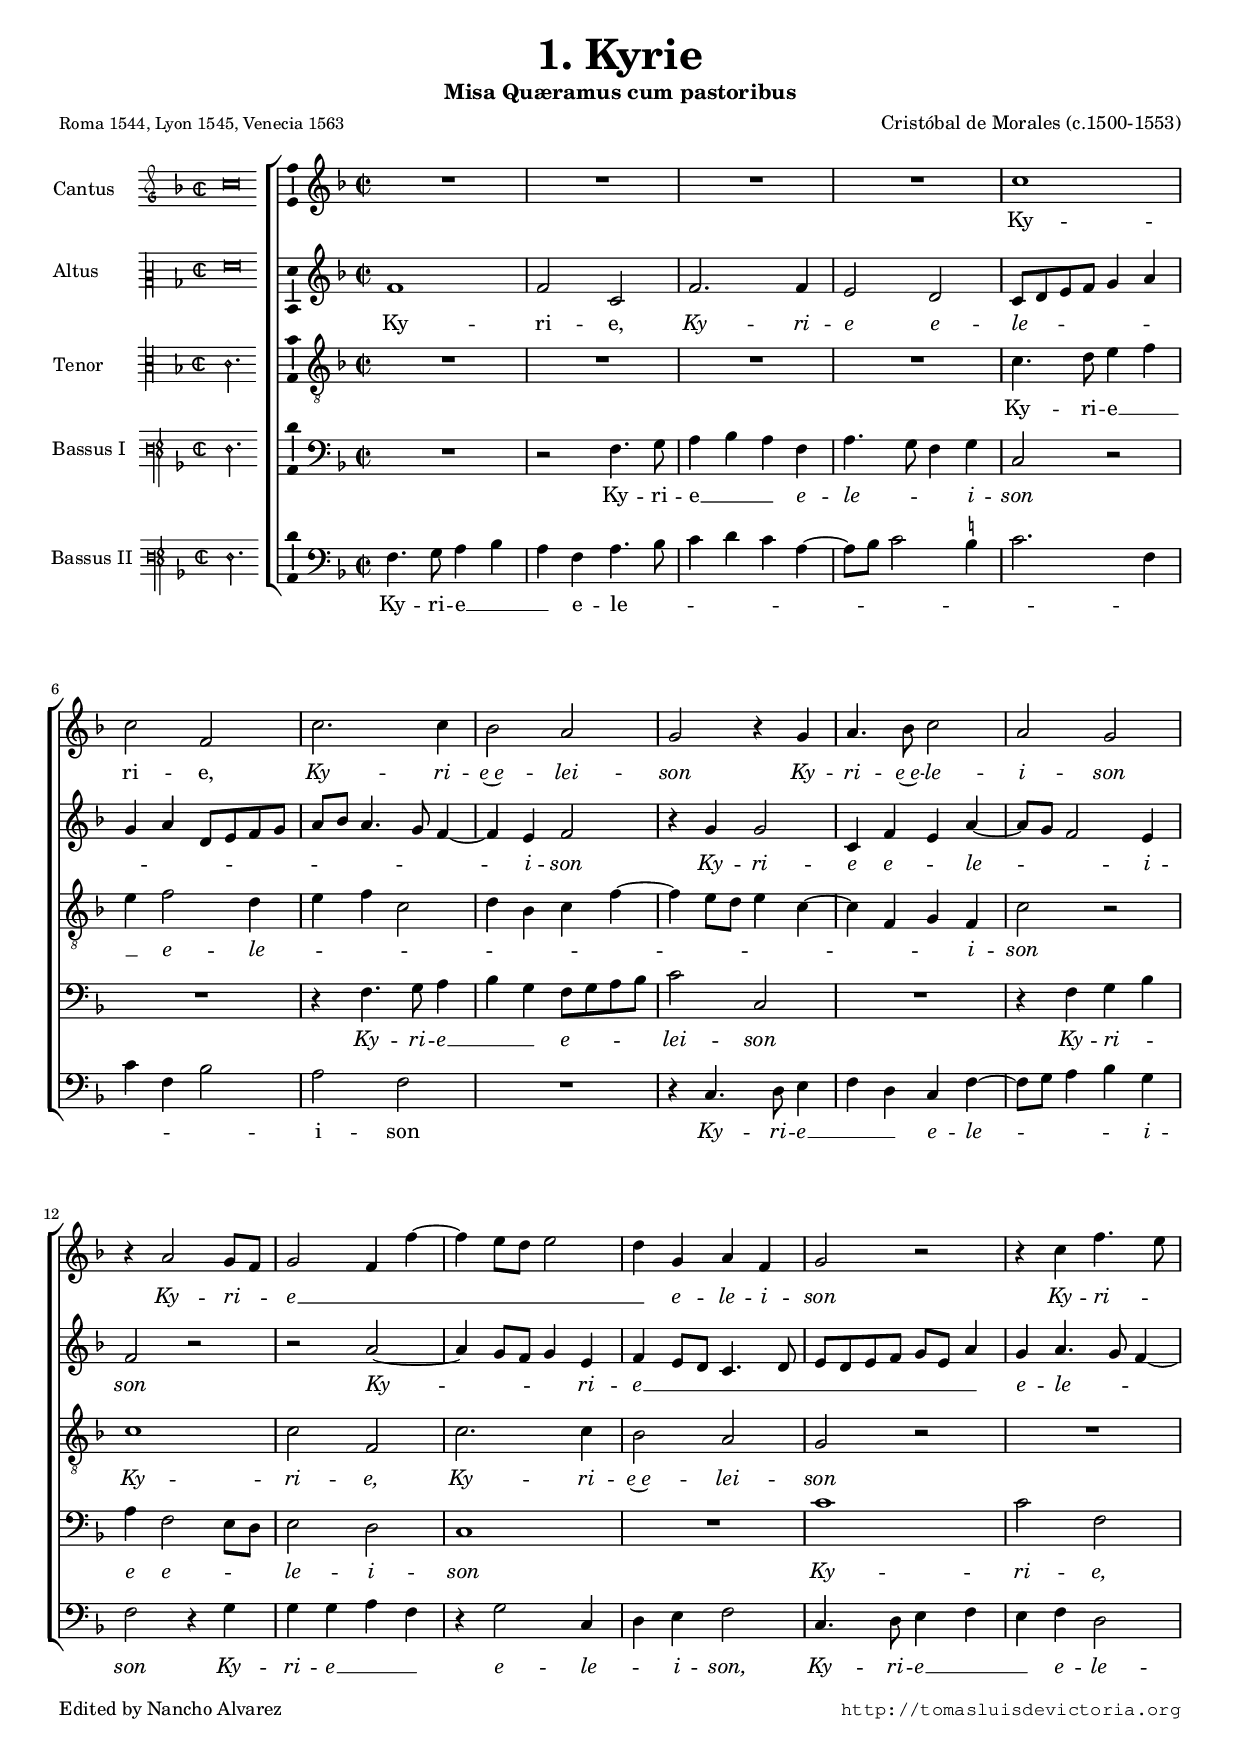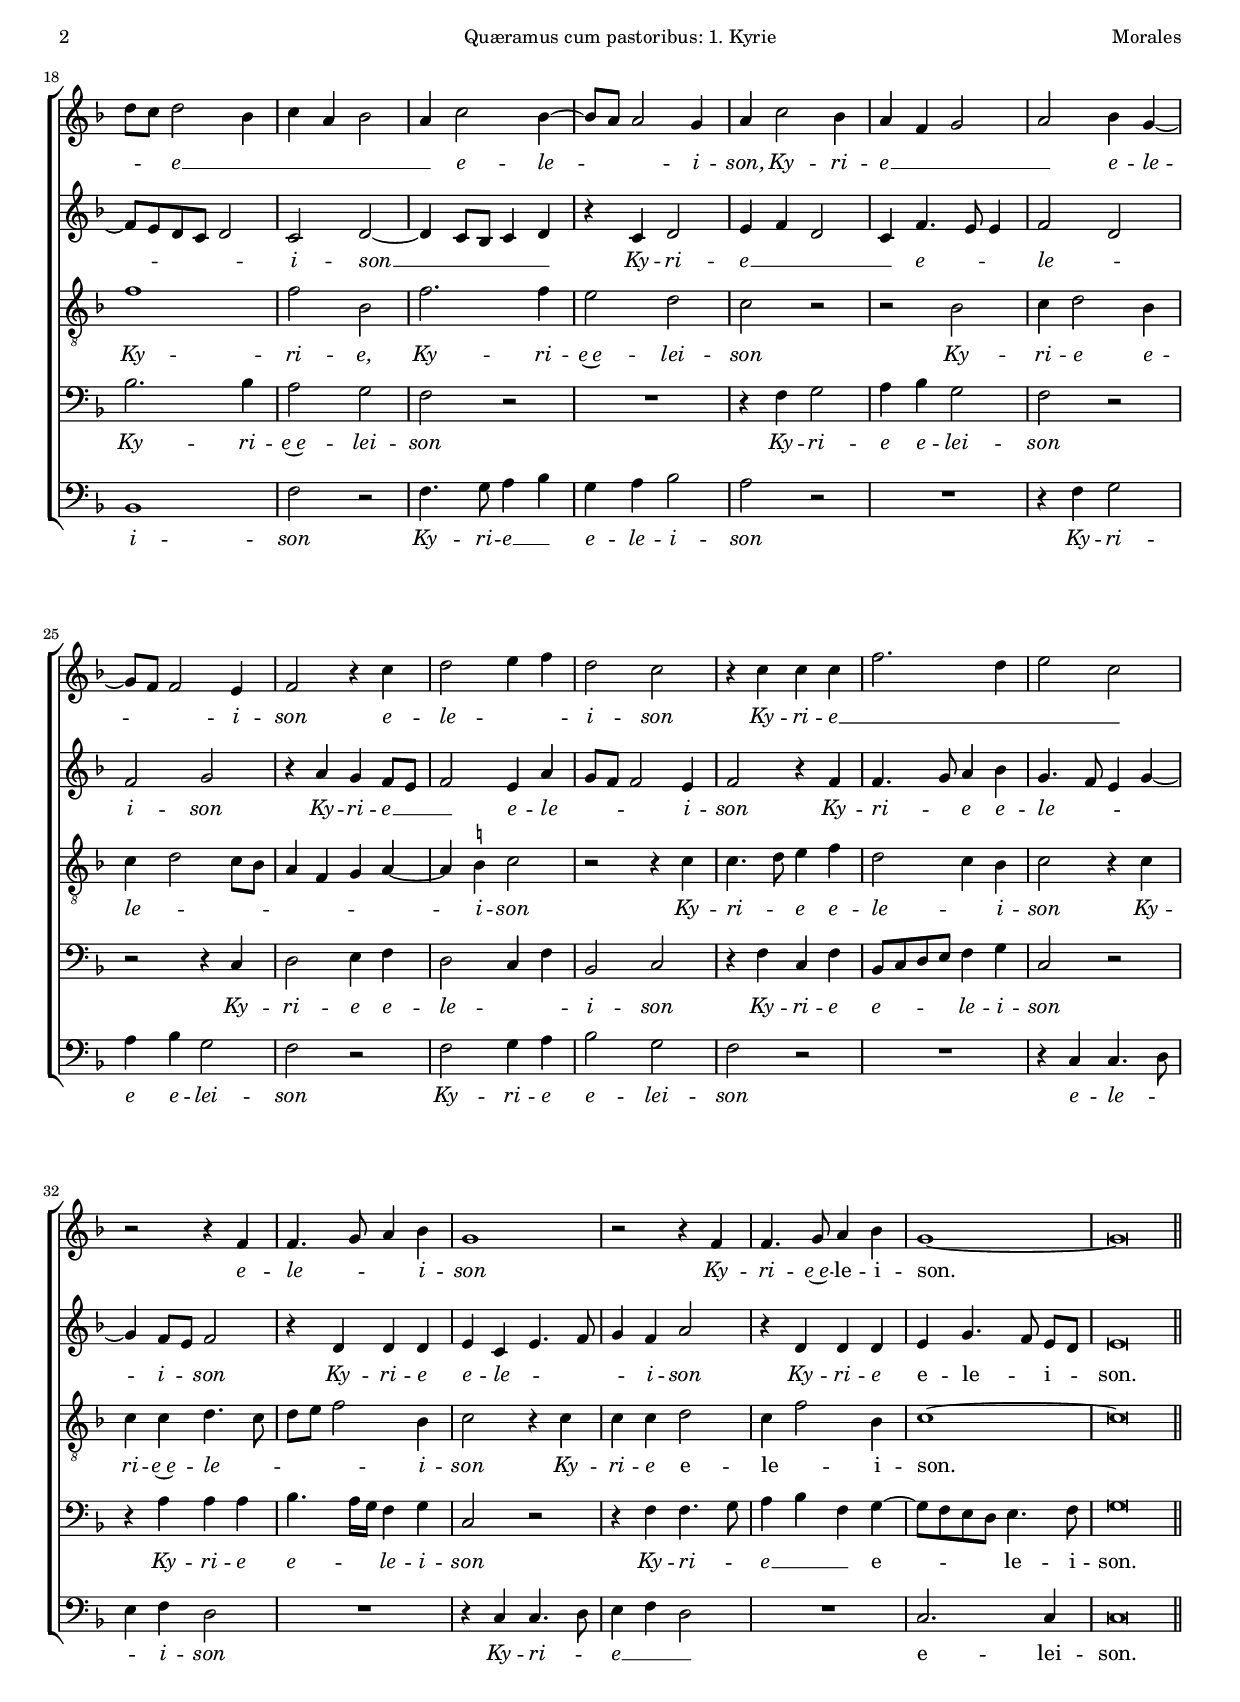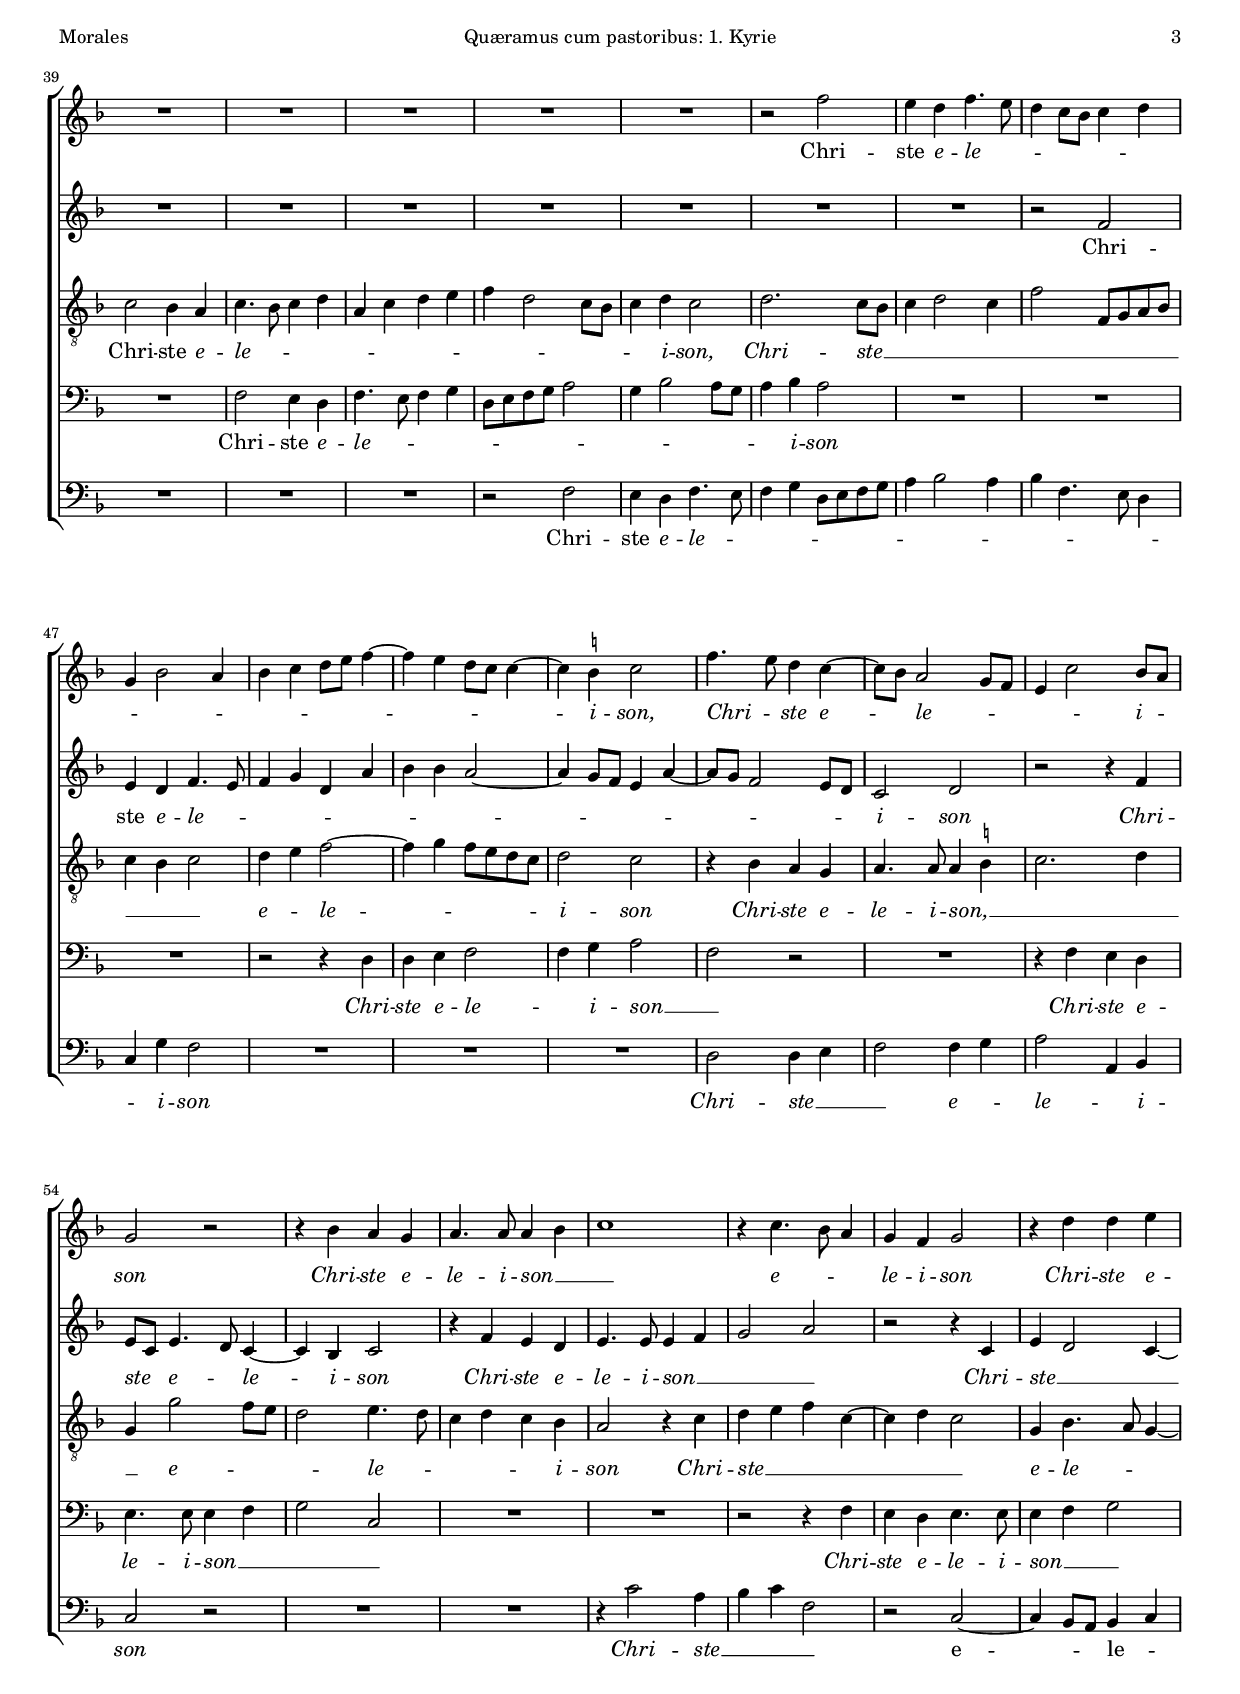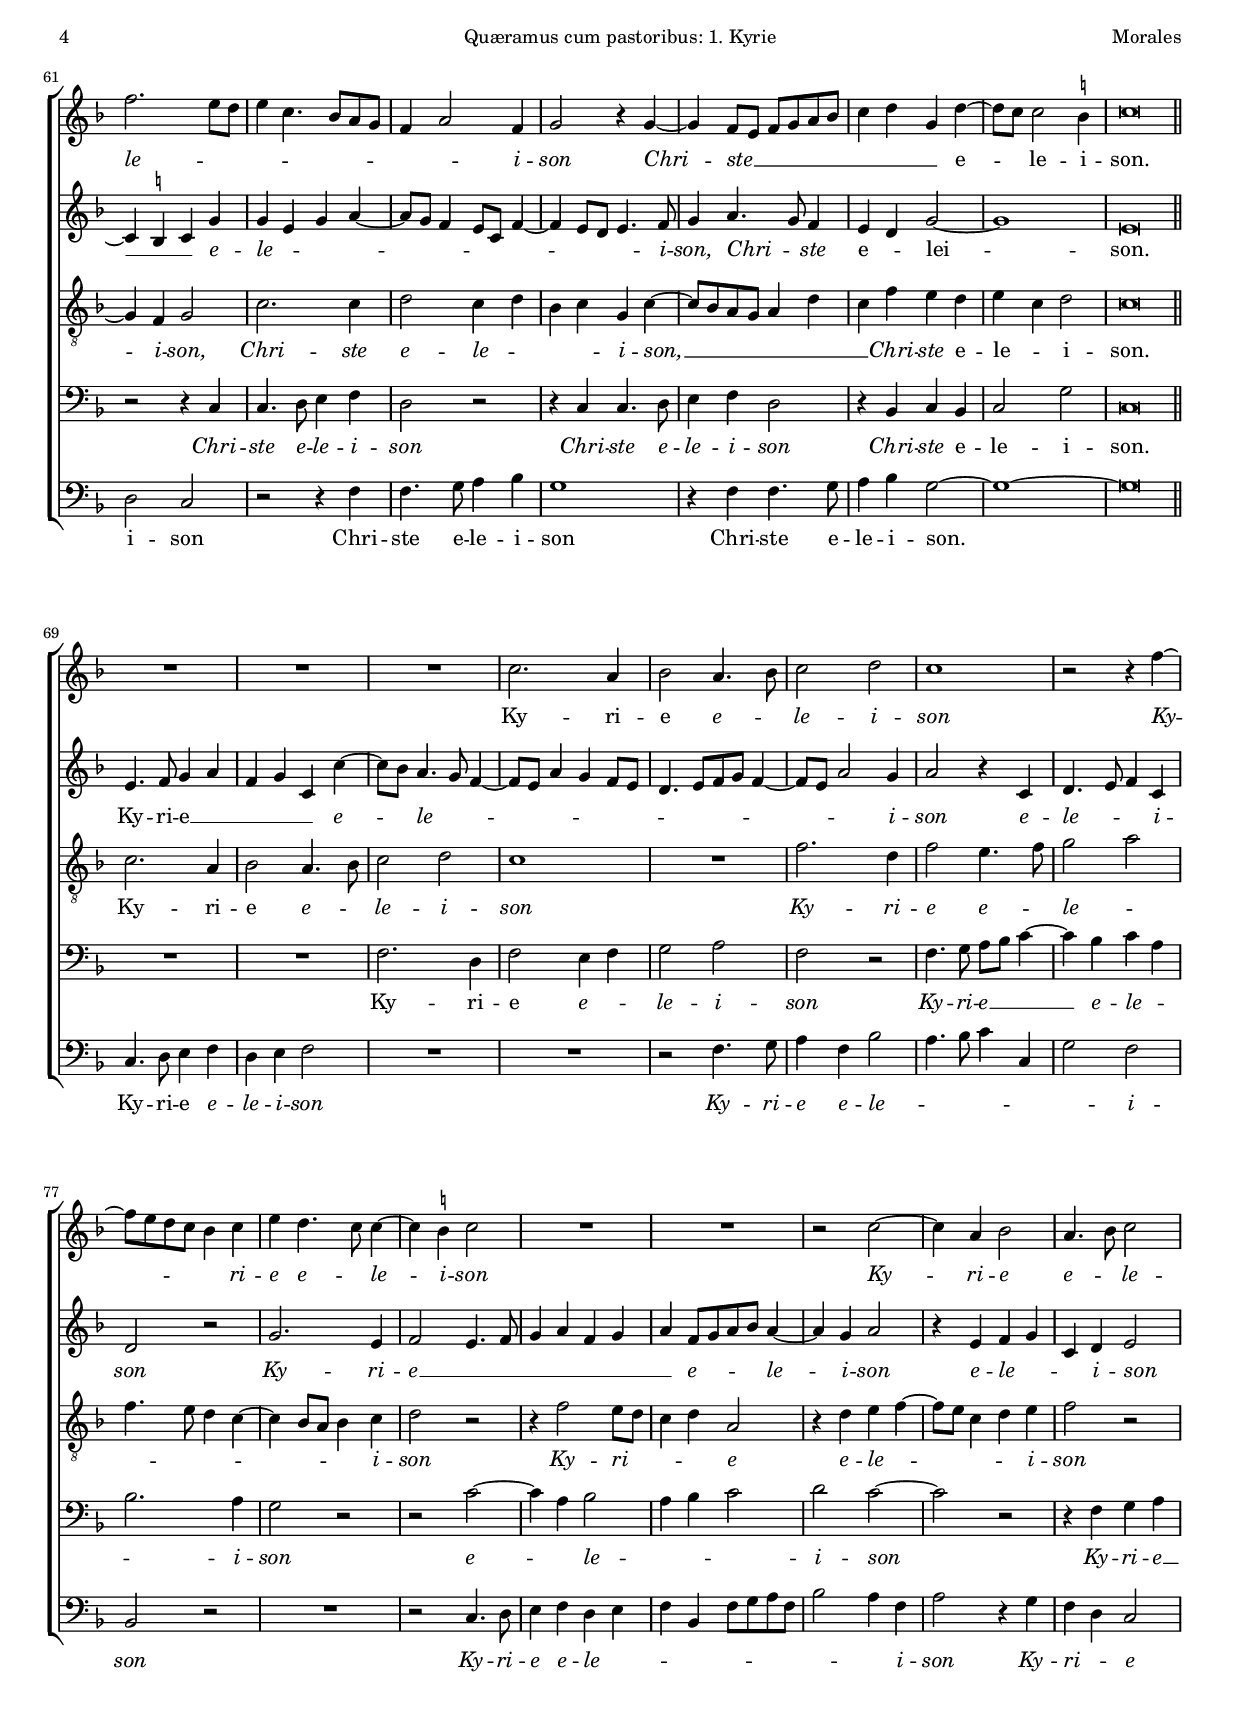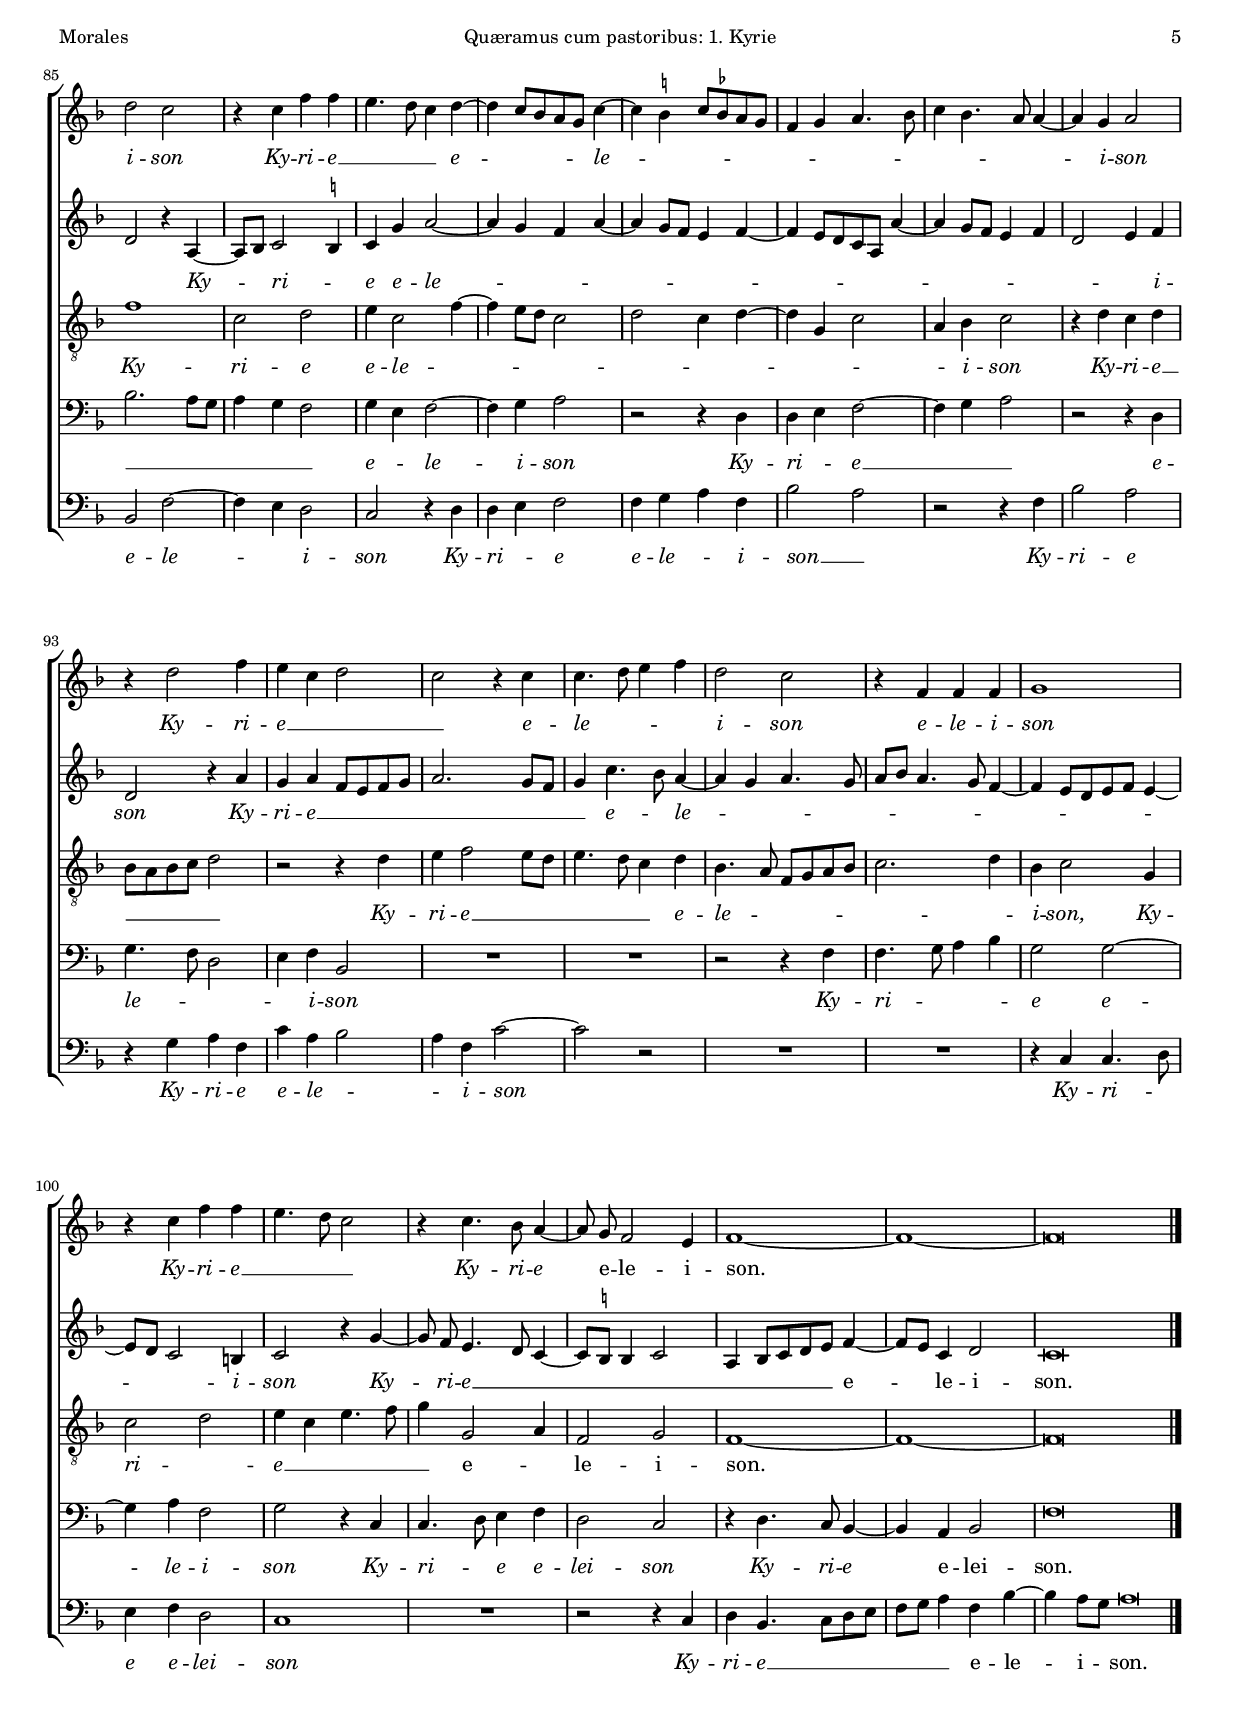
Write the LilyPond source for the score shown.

\version "2.18.0"

#(set-default-paper-size "a4")
#(set-global-staff-size 16.4)
#(ly:set-option 'point-and-click #f)
%mobile -s15.0 -i3.2

italicas=\override LyricText.font-shape = #'italic
rectas=\override LyricText.font-shape = #'upright
ss=\once \set suggestAccidentals = ##t
incipitwidth = 20
mtempo={\tempo 4 = 100}
mtempob={\tempo 4 = 50}

htitle="Quæramus cum pastoribus: 1. Kyrie"
hcomposer="Morales"

\header {
	title=\markup{\fontsize #3 "1. Kyrie"}
	subtitle="Misa Quæramus cum pastoribus"
	%subsubtitle=\markup{\null \vspace #2 }
	composer="Cristóbal de Morales (c.1500-1553)"
        pdfauthor=\composer
	%opus="(-)"
	poet=\markup{\smaller "Roma 1544, Lyon 1545, Venecia 1563" }
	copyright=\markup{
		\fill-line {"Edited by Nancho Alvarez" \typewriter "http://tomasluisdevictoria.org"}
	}
%	tagline=""
}



%%%%%%%%%%%%%%%%%%%%%%%%%%%%%%%%%%%%%%%%%%%%%%%%%%%%%%%%%%%%%%%%%%%%%%%%%%%%%5

global={\key f \major \time 2/2  \skip 1*38 \bar "||" \pageBreak
				\skip 1*30 \bar "||" \break
				\skip 1*38 \bar "|."
}

cantus={
	R1*4/4
	R1*4/4
	R1*4/4
	R1*4/4
%5
	c''1
	c''2 f'
	c''2. c''4
	bes'2 a'
	g' r4 g'
%10
	a'4. bes'8 c''2
	a' g'
	r4 a'2 g'8 f'
	g'2 f'4 f'' ~
	f'' e''8 d'' e''2
%15
	d''4 g' a' f'
	g'2 r
	r4 c'' f''4. e''8
	d'' c'' d''2 bes'4
	c'' a' bes'2
%20
	a'4 c''2 bes'4 ~
	bes'8 a' a'2 g'4
	a' c''2 bes'4
	a' f' g'2
	a' bes'4 g' ~
%25
	g'8 f' f'2 e'4
	f'2 r4 c''
	d''2 e''4 f''
	d''2 c''
	r4 c'' c'' c''
%30
	f''2. d''4
	e''2 c''
	r r4 f'
	f'4. g'8 a'4 bes'
	g'1
%35
	r2 r4 f'
	f'4. g'8 a'4 bes'
	g'1 ~
	g'\breve*1/2
	R1*4/4
%40
	R1*4/4
	R1*4/4
	R1*4/4
	R1*4/4
	r2 f''
%45
	e''4 d'' f''4. e''8
	d''4 c''8 bes' c''4 d''
	g' bes'2 a'4
	bes' c'' d''8 e'' f''4 ~
	f'' e'' d''8 c'' c''4 ~
%50
	c'' \ss b' c''2
	f''4. e''8 d''4 c'' ~
	c''8 bes' a'2 g'8 f'
	e'4 c''2 bes'8 a'
	g'2 r
%55
	r4 bes' a' g'
	a'4. a'8 a'4 bes'
	c''1
	r4 c''4. bes'8 a'4
	g' f' g'2
%60
	r4 d'' d'' e''
	f''2. e''8 d''
	e''4 c''4. bes'8 a' g'
	f'4 a'2 f'4
	g'2 r4 g' ~
%65
	g' f'8 e' f' g' a' bes'
	c''4 d'' g' d'' ~
	d''8 c'' c''2 \ss b'4
	c''\breve*1/2
	R1*4/4
%70
	R1*4/4
	R1*4/4
	c''2. a'4
	bes'2 a'4. bes'8
	c''2 d''
%75
	c''1
	r2 r4 f'' ~
	f''8 e'' d'' c'' bes'4 c''
	e'' d''4. c''8 c''4 ~
	c'' \ss b' c''2
%80
	R1*4/4
	R1*4/4
	r2 c'' ~
	c''4 a' bes'2
	a'4. bes'8 c''2
%85
	d'' c''
	r4 c'' f'' f''
	e''4. d''8 c''4 d'' ~
	d''  c''8[ bes' a' g'] c''4 ~
	c'' \ss b' c''8 \ss bes' a' g'
%90
	f'4 g' a'4. bes'8
	c''4 bes'4. a'8 a'4 ~
	a' g' a'2
	r4 d''2 f''4
	e'' c'' d''2
%95
	c'' r4 c''
	c''4. d''8 e''4 f''
	d''2 c''
	r4 f' f' f'
	g'1
%100
	r4 c'' f'' f''
	e''4. d''8 c''2
	r4 c''4. bes'8 a'4 ~
	\set Staff.autoBeaming = ##f
	a'8 g' f'2 e'4
	f'1 ~
%105
	f' ~
	f'\breve*1/2
}

altus={
	f'1
	f'2 c'
	f'2. f'4
	e'2 d'
%5
	c'8 d' e' f' g'4 a'
	g' a' d'8 e' f' g'
	a' bes' a'4. g'8 f'4 ~
	f' e' f'2
	r4 g' g'2
%10
	c'4 f' e' a' ~
	a'8 g' f'2 e'4
	f'2 r
	r a' ~
	a'4 g'8 f' g'4 e'
%15
	f' e'8 d' c'4. d'8
	e' d' e' f' g' e' a'4
	g' a'4. g'8 f'4 ~
	f'8 e' d' c' d'2
	c' d' ~
%20
	d'4 c'8 bes c'4 d'
	r c' d'2
	e'4 f' d'2
	c'4 f'4. e'8 e'4
	f'2 d'
%25
	f' g'
	r4 a' g' f'8 e'
	f'2 e'4 a'
	g'8 f' f'2 e'4
	f'2 r4 f'
%30
	f'4. g'8 a'4 bes'
	g'4. f'8 e'4 g' ~
	g' f'8 e' f'2
	r4 d' d' d'
	e' c' e'4. f'8
%35
	g'4 f' a'2
	r4 d' d' d'
	e' g'4. f'8  e'[ d']
	e'\breve*1/2
	R1*4/4
%40
	R1*4/4
	R1*4/4
	R1*4/4
	R1*4/4
	R1*4/4
%45
	R1*4/4
	r2 f'
	e'4 d' f'4. e'8
	f'4 g' d' a'
	bes' bes' a'2 ~
%50
	a'4 g'8 f' e'4 a' ~
	a'8 g' f'2 e'8 d'
	c'2 d'
	r r4 f'
	e'8 c' e'4. d'8 c'4 ~
%55
	c' bes c'2
	r4 f' e' d'
	e'4. e'8 e'4 f'
	g'2 a'
	r r4 c'
%60
	e' d'2 c'4 ~
	c' \ss b c' g'
	g' e' g' a' ~
	a'8 g' f'4 e'8 c' f'4 ~
	f' e'8 d' e'4. f'8
%65
	g'4 a'4. g'8 f'4
	e' d' g'2 ~
	g'1
	e'\breve*1/2
	e'4. f'8 g'4 a'
%70
	f' g' c' c'' ~
	c''8 bes' a'4. g'8 f'4 ~
	f'8 e' a'4 g' f'8 e'
	d'4.  e'8[ f' g'] f'4 ~
	f'8 e' a'2 g'4
%75
	a'2 r4 c'
	d'4. e'8 f'4 c'
	d'2 r
	g'2. e'4
	f'2 e'4. f'8
%80
	g'4 a' f' g'
	a'  f'8[ g' a' bes'] a'4 ~
	a' g' a'2
	r4 e' f' g'
	c' d' e'2
%85
	d' r4 a ~
	a8 bes c'2 \ss b4
	c' g' a'2 ~
	a'4 g' f' a' ~
	a' g'8 f' e'4 f' ~
%90
	f'  e'8[ d' c' a] a'4 ~
	a' g'8 f' e'4 f'
	d'2 e'4 f'
	d'2 r4 a'
	g' a' f'8 e' f' g'
%95
	a'2. g'8 f'
	g'4 c''4. bes'8 a'4 ~
	a' g' a'4. g'8
	a' bes' a'4. g'8 f'4 ~
	f'  e'8[ d' e' f'] e'4 ~
%100
	e'8 d' c'2 b4
	c'2 r4 g' ~
	\set Staff.autoBeaming = ##f
	g'8 f' e'4. d'8 c'4 ~
	\set Staff.autoBeaming = ##t
	c'8 \ss b b4 c'2
	a4  bes8[ c' d' e'] f'4 ~
%105
	f'8 e' c'4 d'2
	c'\breve*1/2
}

tenor={
	R1*4/4
	R1*4/4
	R1*4/4
	R1*4/4
%5
	c'4. d'8 e'4 f'
	e' f'2 d'4
	e' f' c'2
	d'4 bes c' f' ~
	f' e'8 d' e'4 c' ~
%10
	c' f g f
	c'2 r
	c'1
	c'2 f
	c'2. c'4
%15
	bes2 a
	g r
	R1*4/4
	f'1
	f'2 bes
%20
	f'2. f'4
	e'2 d'
	c' r
	r bes
	c'4 d'2 bes4
%25
	c' d'2 c'8 bes
	a4 f g a ~
	a \ss b c'2
	r r4 c'
	c'4. d'8 e'4 f'
%30
	d'2 c'4 bes
	c'2 r4 c'
	c' c' d'4. c'8
	d' e' f'2 bes4
	c'2 r4 c'
%35
	c' c' d'2
	c'4 f'2 bes4
	c'1 ~
	c'\breve*1/2
	c'2 bes4 a
%40
	c'4. bes8 c'4 d'
	a c' d' e'
	f' d'2 c'8 bes
	c'4 d' c'2
	d'2. c'8 bes
%45
	c'4 d'2 c'4
	f'2 f8 g a bes
	c'4 bes c'2
	d'4 e' f'2 ~
	f'4 g' f'8 e' d' c'
%50
	d'2 c'
	r4 bes a g
	a4. a8 a4 \ss b
	c'2. d'4
	g g'2 f'8 e'
%55
	d'2 e'4. d'8
	c'4 d' c' bes
	a2 r4 c'
	d' e' f' c' ~
	c' d' c'2
%60
	g4 bes4. a8 g4 ~
	g f g2
	c'2. c'4
	d'2 c'4 d'
	bes c' g c' ~
%65
	c'8 bes a g a4 d'
	c' f' e' d'
	e' c' d'2
	c'\breve*1/2
	c'2. a4
%70
	bes2 a4. bes8
	c'2 d'
	c'1
	R1*4/4
	f'2. d'4
%75
	f'2 e'4. f'8
	g'2 a'
	f'4. e'8 d'4 c' ~
	c' bes8 a bes4 c'
	d'2 r
%80
	r4 f'2 e'8 d'
	c'4 d' a2
	r4 d' e' f' ~
	f'8 e' c'4 d' e'
	f'2 r
%85
	f'1
	c'2 d'
	e'4 c'2 f'4 ~
	f' e'8 d' c'2
	d' c'4 d' ~
%90
	d' g c'2
	a4 bes c'2
	r4 d' c' d'
	bes8 a bes c' d'2
	r r4 d'
%95
	e' f'2 e'8 d'
	e'4. d'8 c'4 d'
	bes4. a8 f g a bes
	c'2. d'4
	bes c'2 g4
%100
	c'2 d'
	e'4 c' e'4. f'8
	g'4 g2 a4
	f2 g
	f1 ~
%105
	f ~
	f\breve*1/2
}

bassus={
	R1*4/4
	r2 f4. g8
	a4 bes a f
	a4. g8 f4 g
%5
	c2 r
	R1*4/4
	r4 f4. g8 a4
	bes g f8 g a bes
	c'2 c
%10
	R1*4/4
	r4 f g bes
	a f2 e8 d
	e2 d
	c1
%15
	R1*4/4
	c'1
	c'2 f
	bes2. bes4
	a2 g
%20
	f r
	R1*4/4
	r4 f g2
	a4 bes g2
	f r
%25
	r r4 c
	d2 e4 f
	d2 c4 f
	bes,2 c
	r4 f c f
%30
	bes,8 c d e f4 g
	c2 r
	r4 a a a
	bes4. a16 g f4 g
	c2 r
%35
	r4 f f4. g8
	a4 bes f g ~
	g8 f e d e4. f8
	g\breve*1/2
	R1*4/4
%40
	f2 e4 d
	f4. e8 f4 g
	d8 e f g a2
	g4 bes2 a8 g
	a4 bes a2
%45
	R1*4/4
	R1*4/4
	R1*4/4
	r2 r4 d
	d e f2
%50
	f4 g a2
	f r
	R1*4/4
	r4 f e d
	e4. e8 e4 f
%55
	g2 c
	R1*4/4
	R1*4/4
	r2 r4 f
	e d e4. e8
%60
	e4 f g2
	r r4 c
	c4. d8 e4 f
	d2 r
	r4 c c4. d8
%65
	e4 f d2
	r4 bes, c bes,
	c2 g
	c\breve*1/2
	R1*4/4
%70
	R1*4/4
	f2. d4
	f2 e4 f
	g2 a
	f r
%75
	f4. g8 a bes c'4 ~
	c' bes c' a
	bes2. a4
	g2 r
	r c' ~
%80
	c'4 a bes2
	a4 bes c'2
	d' c' ~
	c' r
	r4 f g a
%85
	bes2. a8 g
	a4 g f2
	g4 e f2 ~
	f4 g a2
	r r4 d
%90
	d e f2 ~
	f4 g a2
	r r4 d
	g4. f8 d2
	e4 f bes,2
%95
	R1*4/4
	R1*4/4
	r2 r4 f
	f4. g8 a4 bes
	g2 g ~
%100
	g4 a f2
	g r4 c
	c4. d8 e4 f
	d2 c
	r4 d4. c8 bes,4 ~
%105
	bes, a, bes,2
	f\breve*1/2
}

bassusdos={
	f4. g8 a4 bes
	a f a4. bes8
	c'4 d' c' a ~
	a8 bes c'2 \ss b4
%5
	c'2. f4
	c' f bes2
	a f
	R1*4/4
	r4 c4. d8 e4
%10
	f d c f ~
	f8 g a4 bes g
	f2 r4 g
	g g a f
	r g2 c4
%15
	d e f2
	c4. d8 e4 f
	e f d2
	bes,1
	f2 r
%20
	f4. g8 a4 bes
	g a bes2
	a r
	R1*4/4
	r4 f g2
%25
	a4 bes g2
	f r
	f g4 a
	bes2 g
	f r
%30
	R1*4/4
	r4 c c4. d8
	e4 f d2
	R1*4/4
	r4 c c4. d8
%35
	e4 f d2
	R1*4/4
	c2. c4
	c\breve*1/2
	R1*4/4
%40
	R1*4/4
	R1*4/4
	r2 f
	e4 d f4. e8
	f4 g d8 e f g
%45
	a4 bes2 a4
	bes f4. e8 d4
	c g f2
	R1*4/4
	R1*4/4
%50
	R1*4/4
	d2 d4 e
	f2 f4 g
	a2 a,4 bes,
	c2 r
%55
	R1*4/4
	R1*4/4
	r4 c'2 a4
	bes c' f2
	r c ~
%60
	c4 bes,8 a, bes,4 c
	d2 c
	r r4 f
	f4. g8 a4 bes
	g1
%65
	r4 f f4. g8
	a4 bes g2 ~
	g1 ~
	g\breve*1/2
	c4. d8 e4 f
%70
	d e f2
	R1*4/4
	R1*4/4
	r2 f4. g8
	a4 f bes2
%75
	a4. bes8 c'4 c
	g2 f
	bes, r
	R1*4/4
	r2 c4. d8
%80
	e4 f d e
	f bes, f8 g a f
	bes2 a4 f
	a2 r4 g
	f d c2
%85
	bes, f ~
	f4 e d2
	c r4 d
	d e f2
	f4 g a f
%90
	bes2 a
	r r4 f
	bes2 a
	r4 g a f
	c' a bes2
%95
	a4 f c'2 ~
	c' r
	R1*4/4
	R1*4/4
	r4 c c4. d8
%100
	e4 f d2
	c1
	R1*4/4
	r2 r4 c
	d bes,4. c8 d e
%105
	f g a4 f bes ~
	bes a8 g a\breve*1/4
}

textocantus=\lyricmode{
Ky -- ri -- e,
\italicas
Ky -- ri -- e~e -- lei -- son
Ky -- ri -- e~e -- le -- i -- son
Ky -- ri -- _ e __ _ _ _ _ _ _ _ 
e -- le -- i -- son
Ky -- ri -- _ _ _ e __ _ _ _ _ _ e -- le -- _ _ _ i -- son,
Ky -- ri -- e __ _ _ _ e -- le -- _ _ _ i -- son
e -- le -- _ _ i -- son
Ky -- ri -- e __ _ _ _ _ 
e -- le -- _ _ i -- son
Ky -- ri -- e~e --
\rectas
le -- i -- son. _
Chri -- ste
\italicas
e -- le -- _ _ _ _ _ _ _ _ _ _ _ _ _ _ _ _ _ _ _ _ i -- son,
Chri -- _ ste e -- _ _ le -- _ _ _ _ i -- _ son
Chri -- ste e -- le -- i -- son __ _ _ 
e -- _ _ le -- i -- son
Chri -- ste e -- le -- _ _ _ _ _ _ _ _ _ i -- son
Chri -- _ ste __ _ _ _ _ _ _ _ _ 
\rectas
e -- _ _ le -- i -- son.
Ky -- ri -- e 
\italicas
e -- _ le -- i -- son
Ky -- _ _ _ _ _ ri -- e e -- _ le -- _ i -- son
Ky -- _ ri -- e e -- _ le -- i -- son
Ky -- ri -- e __ _ _ _ e -- _ _ _ _ _ le -- _ _ _ _ _ _ _ _ _ _ _ _ _ _ _ i -- son
Ky -- ri -- e __ _ _ _ 
e -- le -- _ _ _ i -- son
e -- le -- i -- son
Ky -- ri -- e __ _ _ _ 
Ky -- ri -- e _ 
\rectas
e -- le -- i -- son. _ _ 
}

textoaltus=\lyricmode{
Ky -- ri -- e,
\italicas
Ky -- ri -- e e -- le -- _ _ _ _ _ _ _ _ _ _ _ _ _ _ _ _ _ i -- son
Ky -- ri -- e e -- _ le -- _ _ _ i -- son
Ky -- _ _ _ _ ri -- e __ _ _ _ _ _ _ _ _ _ _ _ e -- le -- _ _ _ _ _ _ _ i -- son __ _ _ _ _ _ 
Ky -- ri -- e __ _ _ _ e -- _ _ le -- _ i -- son
Ky -- ri -- e __ _ _ e -- le -- _ _ _ i -- son
Ky -- ri -- _ e e -- le -- _ _ _ _ i -- _ son
Ky -- ri -- e e -- le -- _ _ _ i -- son
Ky -- ri -- e 
\rectas
e -- le -- _ i -- _ son.
Chri -- ste
\italicas
e -- le -- _ _ _ _ _ _ _ _ _ _ _ _ _ _ _ _ _ _ i -- son
Chri -- ste _ e -- _ le -- _ i -- son
Chri -- ste e -- le -- i -- son __ _ _ _ 
Chri -- ste __ _ _ _ _ _ e -- le -- _ _ _ _ _ _ _ _ _ _ _ _ _ i -- son,
Chri -- _ ste 
\rectas
e -- _ lei -- _ son.
Ky -- ri -- e __ _ _ _ _ 
\italicas
e -- _ _ le -- _ _ _ _ _ _ _ _ _ _ _ _ _ _ _ _ i -- son
e -- le -- _ _ i -- son
Ky -- ri -- e __ _ _ _ _ _ _ _ e -- _ _ _ le -- _ i -- son
e -- le -- _ _ i -- son _
Ky -- _ _ ri -- _ e e -- le -- _ _ _ _ _ _ _ _ _ _ _ _ _ _ _ _ _ _ _ _ _ _ i -- son
Ky -- ri -- e __ _ _ _ _ _ _ _ _ e -- _ le -- _ _ _ _ _ _ _ _ _ _ _ _ _ _ _ _ _ _ i -- son
Ky -- _ ri -- e __ _ _ _ _ _ _ _ _ _ _ _ 
\rectas
e -- _ _ le -- i -- son.
}

textotenor=\lyricmode{
Ky -- ri -- e __ _ _ 
\italicas
e -- le -- _ _ _ _ _ _ _ _ _ _ _ _ _ _ _ i -- son
Ky -- ri -- e, 
Ky -- ri -- e~e -- lei -- son
Ky -- ri -- e,
Ky -- ri -- e~e -- lei -- son
Ky -- ri -- e e -- le -- _ _ _ _ _ _ _ _ i -- son
Ky -- ri -- _ e e -- le -- _ i -- son
Ky -- ri -- e~e -- le -- _ _ _ _ i -- son
Ky -- ri -- e 
\rectas
e -- le -- _ i -- son. _
Chri -- ste 
\italicas
e -- le -- _ _ _ _ _ _ _ _ _ _ _ _ i -- son,
Chri -- ste __ _ _ _ _ _ _ _ _ _ _ _ _ e -- _ le -- _ _ _ _ _ _ i -- son
Chri -- ste e -- le -- i -- son, __ _ _ _ _ 
e -- _ _ _ le -- _ _ _ _ i -- son
Chri -- ste __ _ _ _ _ _ _ e -- le -- _ _ _ i -- son,
Chri -- ste e -- le -- _ _ _ i -- son, __ _ _ _ _ _ _ _ 
Chri -- ste 
\rectas
e -- le -- _ i -- son.
Ky -- ri -- e 
\italicas
e -- _ le -- i -- son
Ky -- ri -- e e -- _ le -- _ _ _ _ _ _ _ _ _ i -- son
Ky -- ri -- _ _ _ e e -- le -- _ _ _ _ _ i -- son
Ky -- ri -- e e -- le -- _ _ _ _ _ _ _ _ _ _ _ _ i -- son
Ky -- ri -- e __ _ _ _ _ _ 
Ky -- ri -- e __ _ _ _ _ _ e -- le -- _ _ _ _ _ _ _ i -- son,
Ky -- ri -- _ e __ _ _ _ _ 
\rectas
e -- _ le -- i -- son. _ _ 
}

textobassus=\lyricmode{
Ky -- ri -- e __ _ _ 
\italicas
e -- le -- _ _ i -- son
Ky -- ri -- e __ _ _ e -- _ _ _ lei -- son
Ky -- ri -- _ e e -- _ _ le -- i -- son
Ky -- ri -- e,
Ky -- ri -- e~e -- lei -- son
Ky -- ri -- e e -- lei -- son
Ky -- ri -- e e -- le -- _ _ i -- son
Ky -- ri -- e e -- _ _ _ le -- i -- son
Ky -- ri -- e e -- _ _ le -- i -- son
Ky -- ri -- _ e __ _ _ 
\rectas
e -- _ _ _ _ le -- i -- son.
Chri -- ste
\italicas
e -- le -- _ _ _ _ _ _ _ _ _ _ _ _ _ i -- son
Chri -- ste e -- le -- _ i -- son __ _
Chri -- ste e -- le -- i -- son __ _ _ _ 
Chri -- ste e -- le -- i -- son __ _ _ 
Chri -- ste e -- le -- i -- son
Chri -- ste e -- le -- i -- son
Chri -- ste 
\rectas
e -- le -- i -- son.
Ky -- ri -- e 
\italicas
e -- _ le -- i -- son
Ky -- ri -- e __ _ _ _ e -- le -- _ _ i -- son
e -- _ _ le -- _ _ _ i -- son _
Ky -- ri -- e __ _ _ _ _ _ _ e -- _ le -- _ i -- son
Ky -- ri -- _ e __ _ _ _ 
e -- le -- _ _ _ i -- son
Ky -- ri -- _ _ _ e e -- _ le -- i -- son
Ky -- ri -- _ e e -- lei -- son
Ky -- ri -- e _ 
\rectas
e -- lei -- son.
}

textobassusdos=\lyricmode{
Ky -- ri -- e __ _ _ e -- le -- _ _ _ _ _ _ _ _ _ _ _ _ _ _ i -- son
\italicas
Ky -- ri -- e __ _ _ e -- le -- _ _ _ _ i -- son
Ky -- ri -- e __ _ _ 
e -- le -- _ i -- son,
Ky -- ri -- e __ _ _ e -- le -- i -- son
Ky -- ri -- e __ _ e -- le -- i -- son
Ky -- ri -- e e -- lei -- son
Ky -- ri -- e e -- lei -- son
e -- le -- _ _ i -- son
Ky -- ri -- _ e __ _ _ 
\rectas
e -- lei -- son.
Chri -- ste 
\italicas
e -- le -- _ _ _ _ _ _ _ _ _ _ _ _ _ _ _ i -- son
Chri -- ste __ _ _ e -- _ le -- _ i -- son
Chri -- ste __ _ _ _ 
\rectas
e -- _ _ _ le -- _ i -- son
Chri -- ste e -- le -- i -- son
Chri -- ste e -- le -- i -- son. _ _ 
Ky -- ri -- e 
\italicas
e -- le -- i -- son
Ky -- ri -- e e -- le -- _ _ _ _ _ i -- son
Ky -- ri -- e e -- le -- _ _ _ _ _ _ _ _ _ i -- son
Ky -- ri -- _ e e -- le -- _ _ i -- son
Ky -- ri -- _ e e -- le -- _ i -- son __ _ 
Ky -- ri -- e Ky -- ri -- e e -- le -- _ _ i -- son _
Ky -- ri -- _ e e -- lei -- son
Ky -- ri -- e __ _ _ _ _ _ _ 
\rectas
e -- le -- _ i -- _ son.
}



incipitcantus=\markup{
	\score{
		{ 
		\set Staff.instrumentName="Cantus    "
		\override NoteHead.style = #'neomensural
		\override Staff.TimeSignature.style = #'neomensural
		\cadenzaOn 
		\clef "petrucci-g"
		\key f \major
		\time 2/2
                c''\breve
		} 

	\layout { line-width=\incipitwidth indent = 0 }
	}
}

incipitaltus=\markup{
	\score{
		{ 
		\set Staff.instrumentName="Altus       "
		\override NoteHead.style = #'neomensural 
		\override Staff.TimeSignature.style = #'neomensural
		\cadenzaOn 
		\clef "petrucci-c2"
		\key f \major
		\time 2/2
                f'\breve
		} 
	\layout { line-width=\incipitwidth indent = 0 }
	}
}


incipittenor=\markup{
	\score{
		{ 
		\set Staff.instrumentName="Tenor      "
		\override NoteHead.style = #'neomensural 
		\override Staff.TimeSignature.style = #'neomensural
		\cadenzaOn 
		\clef "petrucci-c3"
		\key f \major
		\time 2/2
                c'2.
		} 
	\layout { line-width=\incipitwidth indent=0 }
	}
}

incipitbassus=\markup{
	\score{
		{ 
		\set Staff.instrumentName="Bassus I  "
		\override NoteHead.style = #'neomensural
		\override Staff.TimeSignature.style = #'neomensural
		\cadenzaOn 
		\clef "petrucci-f3"
		\key f \major
		\time 2/2
                f2.
		} 
	\layout { line-width=\incipitwidth indent = 0 }
	}
}

incipitbassusdos=\markup{
	\score{
		{ 
		\set Staff.instrumentName="Bassus II "
		\override NoteHead.style = #'neomensural
		\override Staff.TimeSignature.style = #'neomensural
		\cadenzaOn 
		\clef "petrucci-f3"
		\key f \major
		\time 2/2
                f2.
		} 
	\layout { line-width=\incipitwidth indent = 0 }
	}
}

%\layout {
%       \context {\Voice
%               \remove Ligature_bracket_engraver
%               \consists Mensural_ligature_engraver
%       }
%       line-width=\incipitwidth
%       indent = 0
%}

\score {\transpose c c{
\new ChoirStaff<<

	\new Staff <<\global
	\new Voice="v1" {
		\set Staff.instrumentName=\incipitcantus
		\clef "treble"
		\cantus }
	\new Lyrics \lyricsto "v1" {\textocantus }
	>>

	\new Staff <<\global
	\new Voice="v2" {
		\set Staff.instrumentName=\incipitaltus
		\clef "treble"
		\altus }
	\new Lyrics \lyricsto "v2" {\textoaltus }
	>>
	
	\new Staff <<\global
	\new Voice="v3" {
		\set Staff.instrumentName=\incipittenor
		\clef "G_8"
		\tenor }
	\new Lyrics \lyricsto "v3" {\textotenor }
	>>
	
	\new Staff <<\global
	\new Voice="v4" {
		\set Staff.instrumentName=\incipitbassus
		\clef "bass"
		\bassus }
	\new Lyrics \lyricsto "v4" {\textobassus }
	>>

        \new Staff <<\global
	\new Voice="v5" {
		\set Staff.instrumentName=\incipitbassusdos
		\clef "bass"
		\bassusdos }
	\new Lyrics \lyricsto "v5" {\textobassusdos }
	>>
	
>>

	} % transpose

\layout{ 
	\context {\Lyrics 
		\override VerticalAxisGroup.staff-affinity = #UP
		\override VerticalAxisGroup.nonstaff-relatedstaff-spacing =
			#'((basic-distance . 0) (minimum-distance . 0) (padding . 1))
		\override LyricText.font-size = #1.2
		\override LyricHyphen.minimum-distance = #0.5
	}
	\context {\Score 
		tempoHideNote = ##t
		\override BarNumber.padding = #2 
	}
	\context {\Voice 
		melismaBusyProperties = #'()
		%autoBeaming = ##f
	}
	\context {\Staff 
                %\RemoveEmptyStaves
                %\override VerticalAxisGroup.remove-first = ##t
		\override VerticalAxisGroup.staff-staff-spacing =
			#'((basic-distance . 11) (minimum-distance . 0) (padding . 1))
		\consists Ambitus_engraver 
		\override LigatureBracket.padding = #1
	}
}

%\midi { \mtempo }

}


\paper{
	evenHeaderMarkup=\markup  \fill-line { \fromproperty #'page:page-number-string \htitle \hcomposer }
	oddHeaderMarkup= \markup  \fill-line { \on-the-fly #not-first-page \hcomposer \on-the-fly #not-first-page \htitle \on-the-fly #not-first-page \fromproperty #'page:page-number-string }
	%system-count=20
	%page-count = 8
	systems-per-page = 3
	ragged-last-bottom = ##f
	indent=3.7\cm
	system-system-spacing =
	#'((basic-distance . 20) (minimum-distance . 0) (padding . 5))
	top-system-spacing = % header
	#'((basic-distance . 10) (minimum-distance . 0) (padding . 0))
	last-bottom-spacing = % footer
	#'((basic-distance . 12) (minimum-distance . 0) (padding . 0))
	markup-system-spacing.padding = #2.5
}
